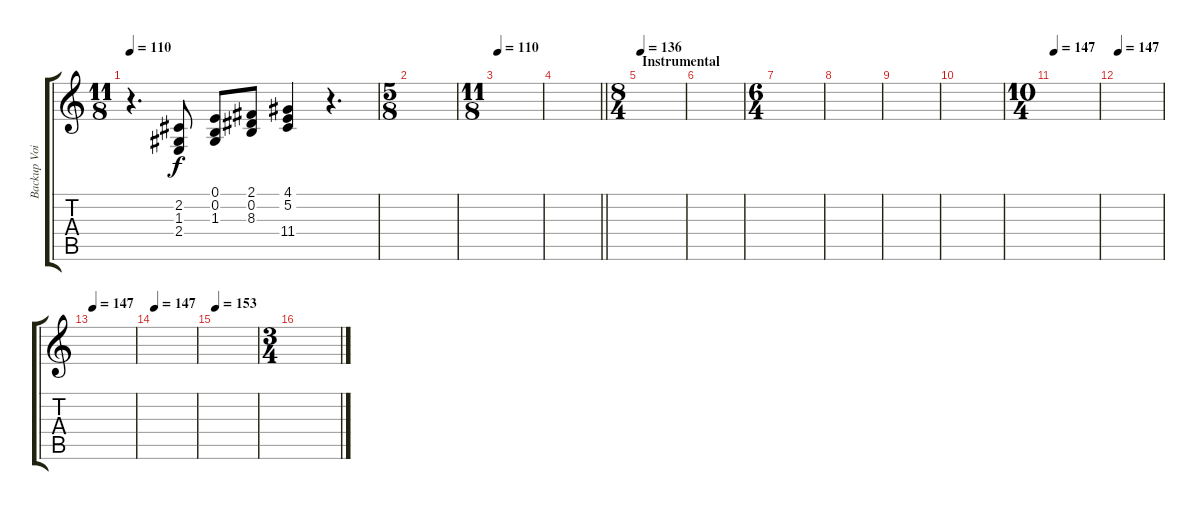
\track ("Backup Voices" "Backup Voi") {instrument voiceoohs}
\staff {score tabs}
\tuning (E4 B3 G3 D3 A2 E2) {hide}
\ts (11 8)
\tempo 110
\clef g2
\ks c
r.4{d dy f} (2.2 1.3 2.4).8 (0.1 0.2 1.3).8 (2.1 0.2 8.3).8 (4.1 5.2 11.4).4 r.4{d} |
\ts (5 8)
|
\ts (11 8)
\tempo 110
|
\barLineRight lightlight
|
\ts (8 4)
\section ("" "Instrumental")
\tempo 136
|
|
\ts (6 4)
|
|
|
|
\ts (10 4)
\tempo 147
|
\tempo 147
|
\tempo 147
|
\tempo 147
|
\tempo 153
|
\ts (3 4)
